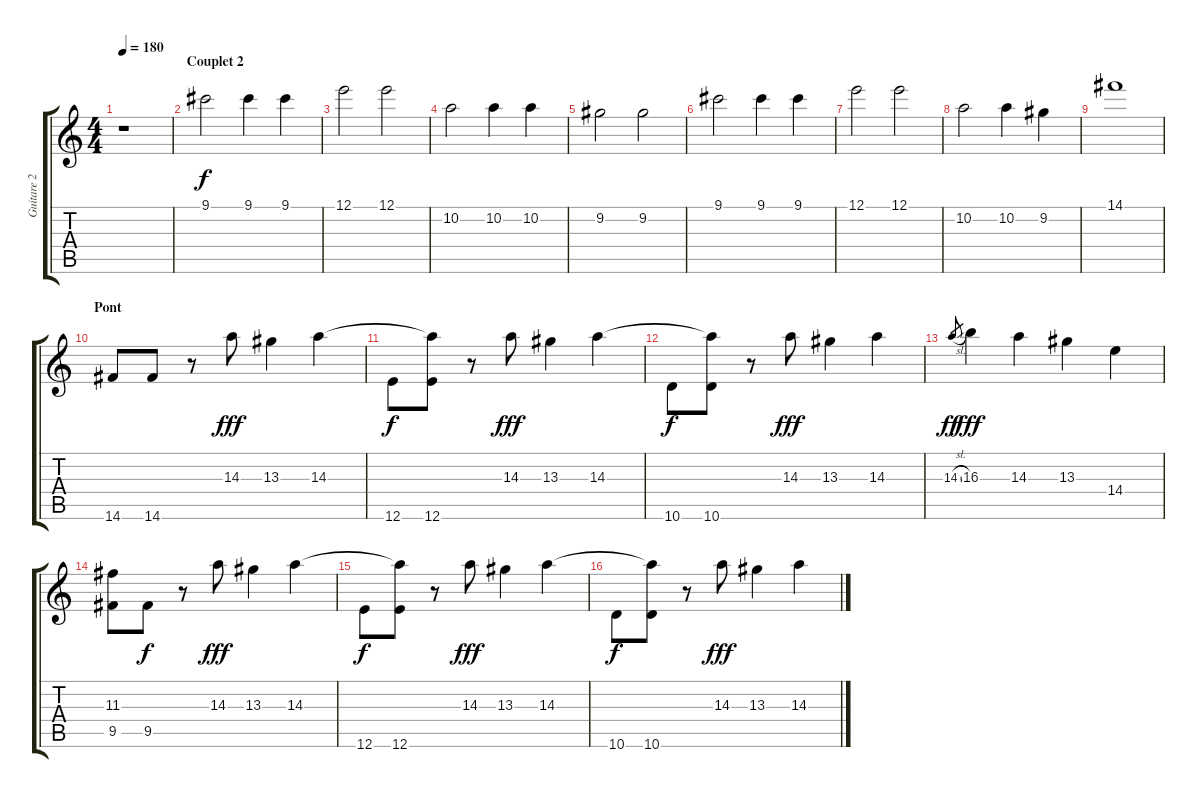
\track ("Guitare 2 (Solo)" "Guitare 2 ") {instrument distortionguitar}
\staff {score tabs}
\tuning (E4 B3 G3 D3 A2 E2) {hide}
\ts (4 4)
\tempo 180
\clef g2
\ks c
r.1{dy f} |
\section ("" "Couplet 2")
9.1.2 9.1.4 9.1.4 |
12.1.2 12.1.2 |
10.2.2 10.2.4 10.2.4 |
9.2.2 9.2.2 |
9.1.2 9.1.4 9.1.4 |
12.1.2 12.1.2 |
10.2.2 10.2.4 9.2.4 |
14.1.1 |
\section ("" "Pont")
14.6.8{instrument overdrivenguitar} 14.6.8 r.8 14.3.8{dy fff} 13.3.4 14.3.4 |
12.6.8{dy f} (14.3{t} 12.6).8 r.8 14.3.8{dy fff} 13.3.4 14.3.4 |
10.6.8{dy f} (14.3{t} 10.6).8 r.8 14.3.8{dy fff} 13.3.4 14.3.4 |
14.3{sl}.8{gr dy ff} 16.3.4{dy fff} 14.3.4 13.3.4 14.4.4 |
(11.3 9.5).8 9.5.8{dy f} r.8 14.3.8{dy fff} 13.3.4 14.3.4 |
12.6.8{dy f} (14.3{t} 12.6).8 r.8 14.3.8{dy fff} 13.3.4 14.3.4 |
10.6.8{dy f} (14.3{t} 10.6).8 r.8 14.3.8{dy fff} 13.3.4 14.3.4
